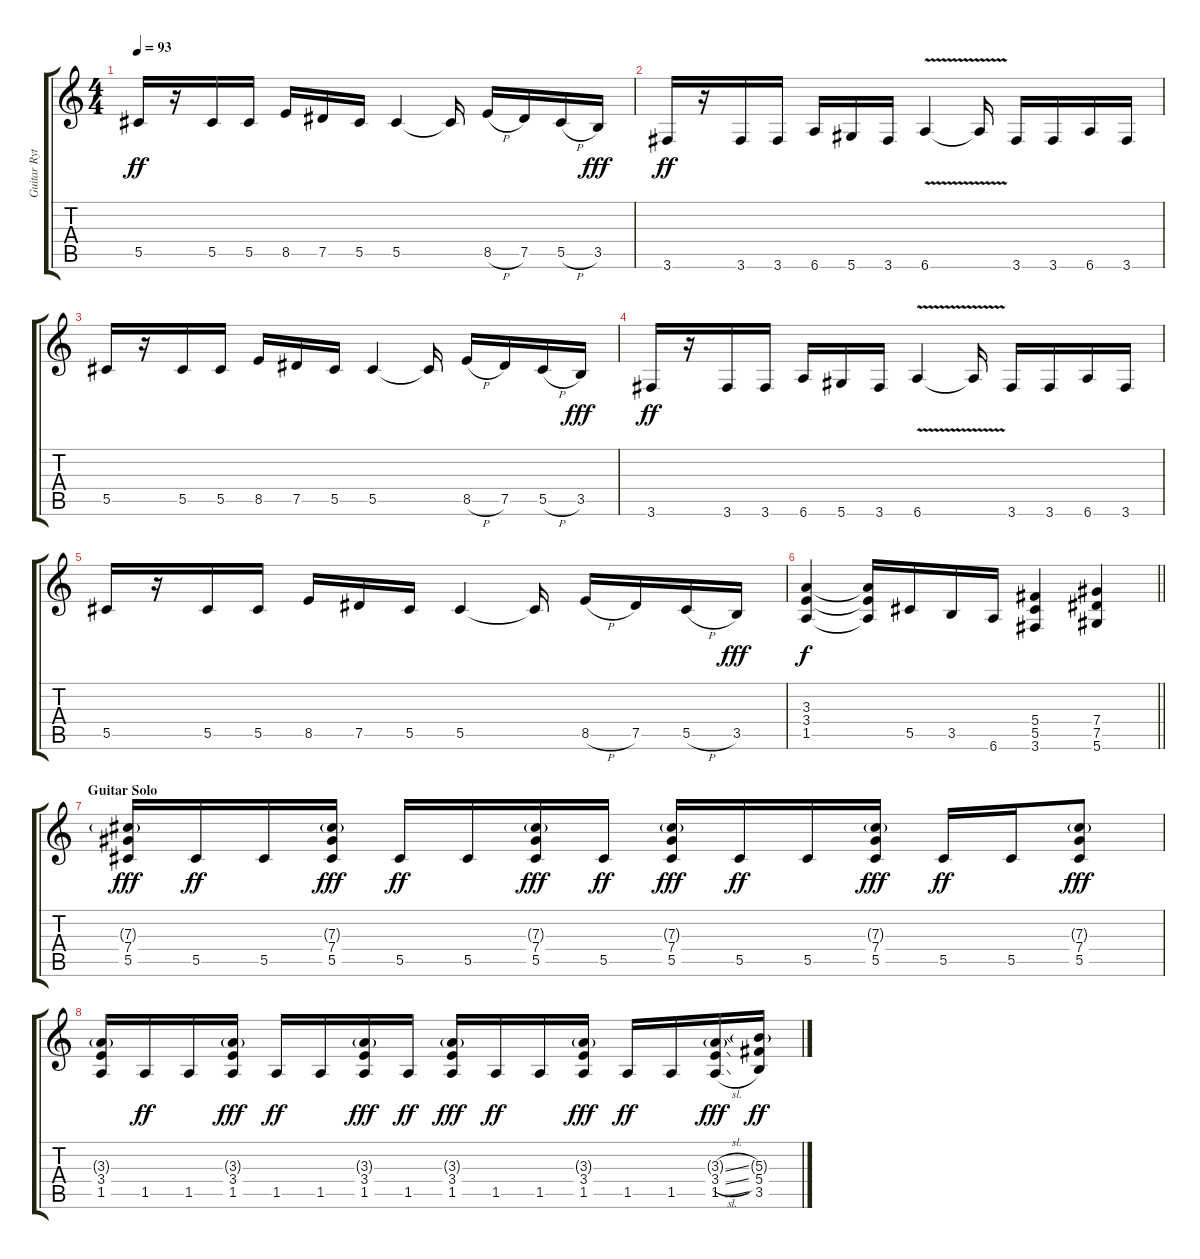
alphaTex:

\track ("Guitar Rythm 2" "Guitar Ryt") {instrument overdrivenguitar}
\staff {score tabs}
\tuning (Eb4 Bb3 Gb3 Db3 Ab2 Eb2) {hide}
\ts (4 4)
\tempo 93
\clef g2
\ks c
5.5.16{dy ff} r.16 5.5.16 5.5.16 8.5.16 7.5.16 5.5.16 5.5.4 5.5{t}.16 8.5{h}.16 7.5.16 5.5{h}.16 3.5.16{dy fff} |
3.6.16{dy ff} r.16 3.6.16 3.6.16 6.6.16 5.6.16 3.6.16 6.6{v}.4 6.6{t}.16 3.6.16 3.6.16 6.6.16 3.6.16 |
5.5.16 r.16 5.5.16 5.5.16 8.5.16 7.5.16 5.5.16 5.5.4 5.5{t}.16 8.5{h}.16 7.5.16 5.5{h}.16 3.5.16{dy fff} |
3.6.16{dy ff} r.16 3.6.16 3.6.16 6.6.16 5.6.16 3.6.16 6.6{v}.4 6.6{t}.16 3.6.16 3.6.16 6.6.16 3.6.16 |
5.5.16 r.16 5.5.16 5.5.16 8.5.16 7.5.16 5.5.16 5.5.4 5.5{t}.16 8.5{h}.16 7.5.16 5.5{h}.16 3.5.16{dy fff} |
\barLineRight lightlight
(3.3 3.4 1.5).4{dy f} (3.3{t} 3.4{t} 1.5{t}).16 5.5.16 3.5.16 6.6.16 (5.4 5.5 3.6).4 (7.4 7.5 5.6).4 |
\section ("" "Guitar Solo")
(7.3{g} 7.4 5.5).16{dy fff} 5.5.16{dy ff} 5.5.16 (7.3{g} 7.4 5.5).16{dy fff} 5.5.16{dy ff} 5.5.16 (7.3{g} 7.4 5.5).16{dy fff} 5.5.16{dy ff} (7.3{g} 7.4 5.5).16{dy fff} 5.5.16{dy ff} 5.5.16 (7.3{g} 7.4 5.5).16{dy fff} 5.5.16{dy ff} 5.5.16 (7.3{g} 7.4 5.5).8{dy fff} |
(3.3{g} 3.4 1.5).16 1.5.16{dy ff} 1.5.16 (3.3{g} 3.4 1.5).16{dy fff} 1.5.16{dy ff} 1.5.16 (3.3{g} 3.4 1.5).16{dy fff} 1.5.16{dy ff} (3.3{g} 3.4 1.5).16{dy fff} 1.5.16{dy ff} 1.5.16 (3.3{g} 3.4 1.5).16{dy fff} 1.5.16{dy ff} 1.5.16 (3.3{sl g} 3.4{sl} 1.5{sl}).16{dy fff} (5.3{g} 5.4 3.5).16{dy ff}
